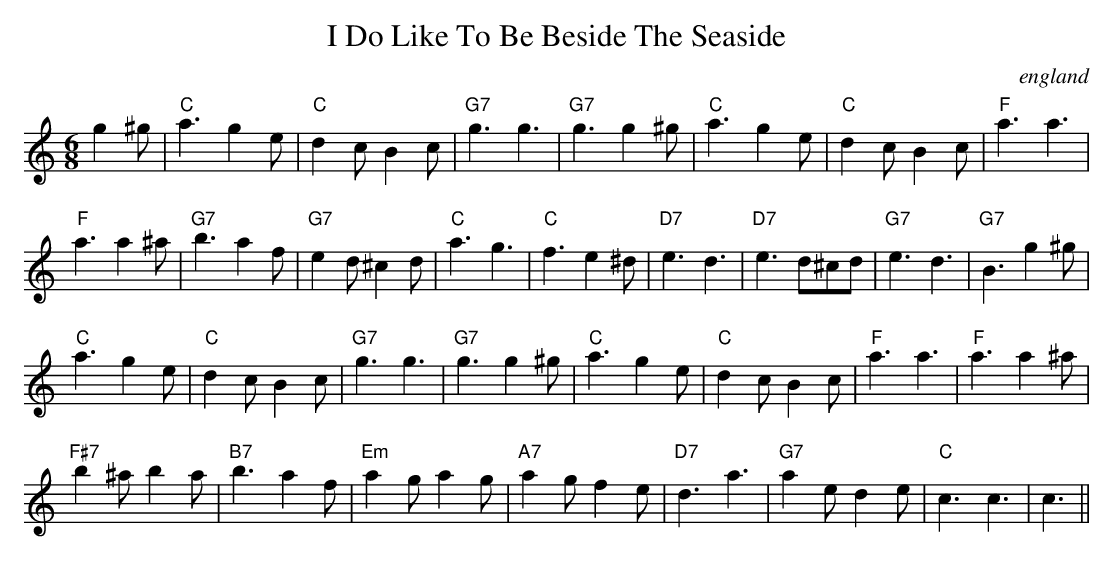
X:1
T:I Do Like To Be Beside The Seaside
O:england
M:6/8
K:C
g2^g |"C"a3 g2e|"C"d2c B2c|"G7"g3 g3|"G7"g3 g2^g|"C"a3 g2e|"C"d2c B2c|"F"a3 a3\
|
"F"a3 a2^a|"G7"b3 a2f|"G7"e2d ^c2d|"C"a3 g3|"C"f3 e2^d|"D7"e3 d3|"D7"e3 d^cd|\
"G7"e3 d3|"G7"B3 g2^g|
"C"a3 g2e|"C"d2c B2c|"G7"g3 g3|"G7"g3 g2^g|"C"a3 g2e|"C"d2c B2c|"F"a3 a3|\
"F"a3 a2^a|
"F#7"b2^a b2a|"B7"b3 a2f|"Em"a2g a2g|"A7"a2g f2e|"D7"d3 a3|"G7"a2e d2e|\
"C"c3 c3|c3 ||
